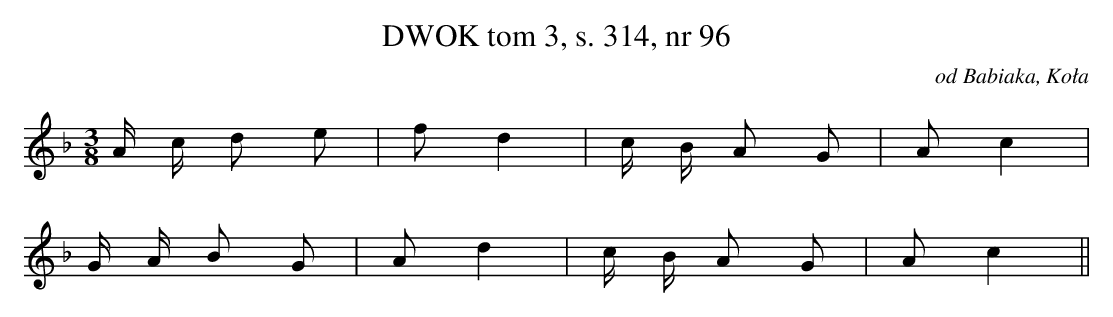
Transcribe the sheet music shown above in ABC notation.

X:1
T: DWOK tom 3, s. 314, nr 96
O: od Babiaka, Koła
L: 1/16
M: 3/8
K: F
A c d2 e2 | f2 d4 | c B A2 G2 | A2 c4 |
G A B2 G2 | A2d4 | c B A2 G2 | A2 c4 ||
